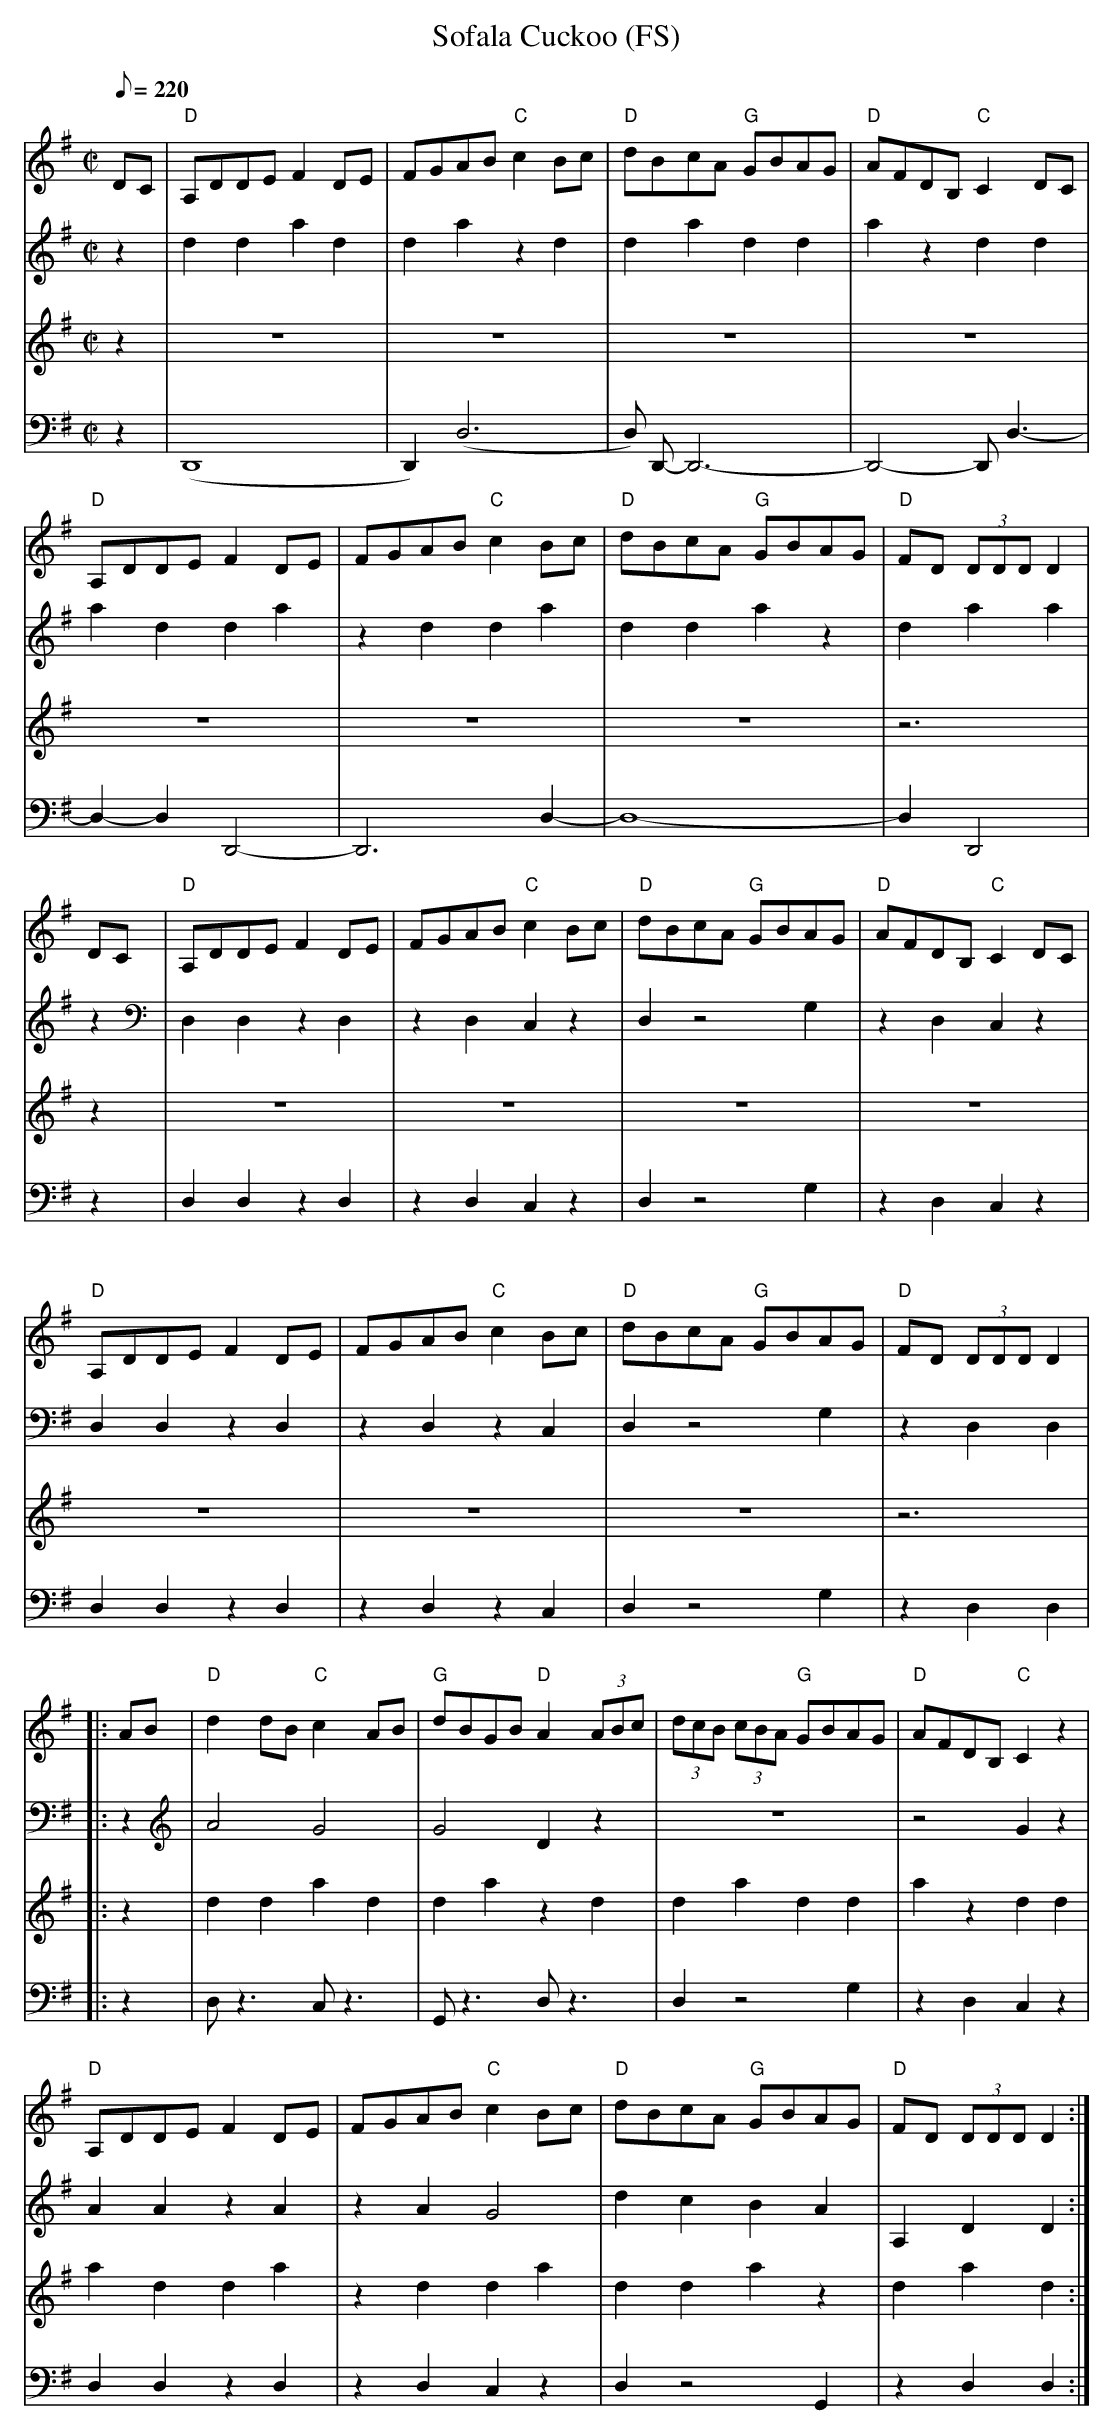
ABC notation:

X:1
T:Sofala Cuckoo (FS)
M:C|
L:1/8
Q:220
K:G
V:1
DC|"D"A,DDEF2DE|FGAB "C"c2Bc|"D"dBcA "G"GBAG|"D"AFDB, "C"C2DC|
"D"A,DDEF2DE|FGAB "C"c2Bc|"D"dBcA "G"GBAG|"D"FD (3DDDD2|
DC|"D"A,DDEF2DE|FGAB "C"c2Bc|"D"dBcA "G"GBAG|"D"AFDB, "C"C2DC|
"D"A,DDEF2DE|FGAB "C"c2Bc|"D"dBcA "G"GBAG|"D"FD (3DDDD2|
|:AB|"D"d2dB "C"c2AB|"G"dBGB "D"A2(3ABc|(3dcB (3cBA "G"GBAG|"D"AFDB, "C"C2z2|
"D"A,DDEF2DE|FGAB "C"c2Bc|"D"dBcA "G"GBAG|"D"FD (3DDDD2:|
V:2
z2|d2d2a2d2|d2a2z2d2|d2a2d2d2|a2z2d2d2|
a2d2d2a2|z2d2d2a2|d2d2a2z2|d2a2a2|
z2|D,2 D,2z2D,2|z2 D,2 C,2  z2|D,2 z4G,2|z2D,2C,2z2|
D,2 D,2z2D,2|z2D,2z2C,2|D,2 z4G,2|z2D,2D,2|
|:z2|A4G4|G4D2z2|z8|z4G2z2|
A2A2z2A2|z2A2G4|d2c2B2A2|A,2D2D2:|
V:3
z2|z8|z8|z8|z8|
z8|z8|z8|z6|
z2|z8|z8|z8|z8|
z8|z8|z8|z6|
|:z2|d2d2a2d2|d2a2z2d2|d2a2d2d2|a2z2d2d2|
a2d2d2a2|z2d2d2a2|d2d2a2z2|d2a2d2:|
V:4 bass clef
z2|(D,,8,2|D,,2) (D,6 |D,) D,,-D,,6-|D,,4-D,, D,3-|
D,2-D,2 D,,4-|D,,6D,2-|D,8-|D,2D,,4|
z2|D,2 D,2z2D,2|z2 D,2 C,2  z2|D,2 z4G,2|z2D,2C,2z2|
D,2 D,2z2D,2|z2D,2z2C,2|D,2 z4G,2|z2D,2D,2|
|:z2|D,z3 C,z3|G,,z3D,z3|D,2 z4G,2|z2D,2C,2z2|
D,2 D,2z2D,2|z2D,2C,2z2|D,2 z4G,,2|z2D,2D,2:|
